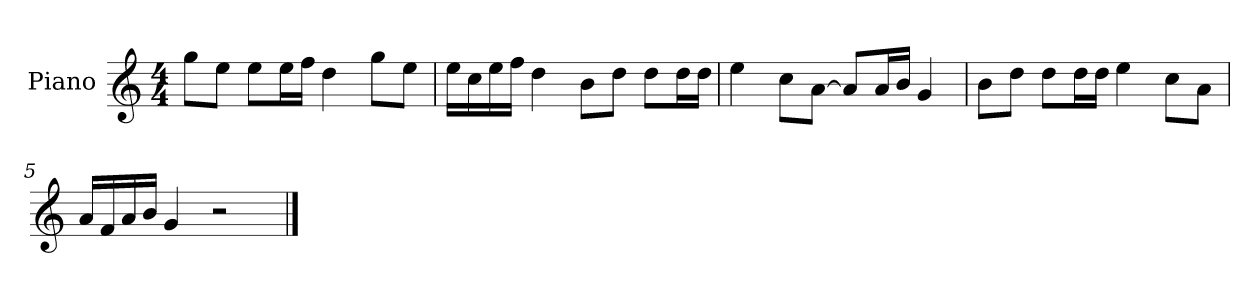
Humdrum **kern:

**kern
*part1
*staff1
*I"Piano
*I'P-no
*clefG2
*k[]
*M4/4
*MM90
=1
8gg\L
8ee\J
8ee\L
16ee\L
16ff\JJ
4dd\
8gg\L
8ee\J
=2
16ee\LL
16cc\
16ee\
16ff\JJ
4dd\
8b\L
8dd\J
8dd\L
16dd\L
16dd\JJ
=3
4ee\
8cc\L
[8a\J
8a/L]
16a/L
16b/JJ
4g/
=4
8b\L
8dd\J
8dd\L
16dd\L
16dd\JJ
4ee\
8cc\L
8a\J
=5
16a/LL
16f/
16a/
16b/JJ
4g/
2r
==
*-
